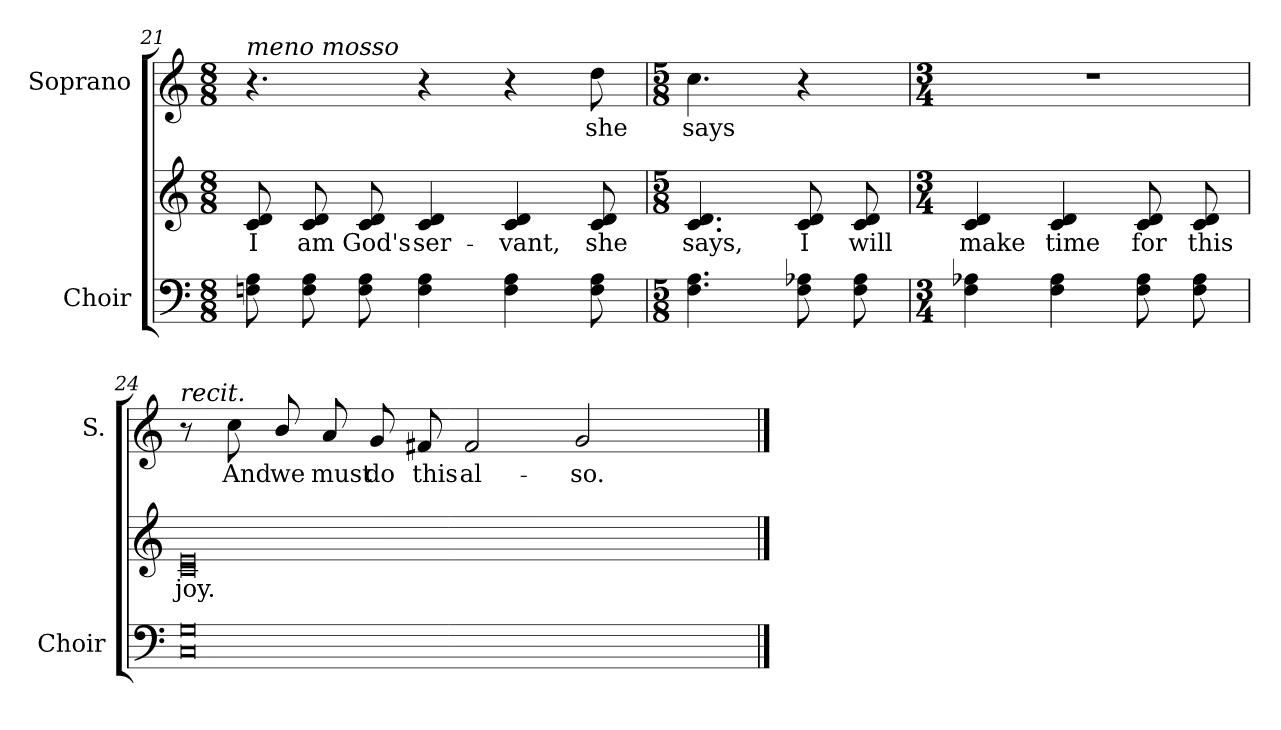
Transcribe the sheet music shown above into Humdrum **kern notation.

**kern	**kern	**text	**kern	**text
*part2	*part2	*part2	*part1	*part1
*staff3	*staff2	*staff2	*staff1	*staff1
*I"Choir	*	*	*I"Soprano	*
*I'Choir	*	*	*I'S.	*
*clefF4	*clefG2	*	*clefG2	*
*k[]	*k[]	*	*k[]	*
*C:	*C:	*	*C:	*
*M8/8	*M8/8	*	*M8/8	*
=21	=21	=21	=21	=21
!	!	!	!LO:TX:a:i:t=meno mosso	!
!	!	!LO:LY:b:color=#000000	!	!
8Fni\ 8Ai	8ci/ 8di	I	4.r	.
!	!	!LO:LY:b:color=#000000	!	!
8Fi\ 8Ai	8ci/ 8di	am	.	.
!	!	!LO:LY:b:color=#000000	!	!
8Fi\ 8Ai	8ci/ 8di	God's	.	.
!	!	!LO:LY:b:color=#000000	!	!
4Fi\ 4Ai	4ci/ 4di	ser-	4r	.
!	!	!LO:LY:b:color=#000000	!	!
4Fi\ 4Ai	4ci/ 4di	-vant,	4r	.
!	!	!LO:LY:b:color=#000000	!	!
!	!	!	!	!LO:LY:b:color=#000000
8Fi\ 8Ai	8ci/ 8di	she	8ddi\	she
=22	=22	=22	=22	=22
*M5/8	*M5/8	*	*M5/8	*
!	!	!LO:LY:b:color=#000000	!	!
!	!	!	!	!LO:LY:b:color=#000000
4.Fi\ 4.Ai	4.ci/ 4.di	says,	4.cci\	says
!	!	!LO:LY:b:color=#000000	!	!
8Fi\ 8A-Xi	8ci/ 8di	I	4r	.
!	!	!LO:LY:b:color=#000000	!	!
8Fi\ 8A-i	8ci/ 8di	will	.	.
!!LO:LB:g=z
=23	=23	=23	=23	=23
*M3/4	*M3/4	*	*M3/4	*
!	!	!LO:LY:b:color=#000000	!LO:N:vis=1	!
4Fi\ 4A-Xi	4ci/ 4di	make	2.r	.
!	!	!LO:LY:b:color=#000000	!	!
4Fi\ 4A-i	4ci/ 4di	time	.	.
!	!	!LO:LY:b:color=#000000	!	!
8Fi\ 8A-i	8ci/ 8di	for	.	.
!	!	!LO:LY:b:color=#000000	!	!
8Fi\ 8A-i	8ci/ 8di	this	.	.
=24	=24	=24	=24	=24
!	!	!	!LO:TX:a:i:t=recit.	!
!	!	!LO:LY:b:color=#000000	!	!
0Ci 0Gi	0ci 0ei	joy.	8r	.
!	!	!	!	!LO:LY:b:color=#000000
.	.	.	8cci\	And
!	!	!	!	!LO:LY:b:color=#000000
.	.	.	8bi/	we
!	!	!	!	!LO:LY:b:color=#000000
.	.	.	8ai/	must
!	!	!	!	!LO:LY:b:color=#000000
.	.	.	8gi/	do
!	!	!	!	!LO:LY:b:color=#000000
.	.	.	8f#Xi/	this
!	!	!	!	!LO:LY:b:color=#000000
.	.	.	2f#i/	al-
!	!	!	!	!LO:LY:b:color=#000000
.	.	.	2gi/	-so.
.	.	.	4ryy	.
==	==	==	==	==
*-	*-	*-	*-	*-
